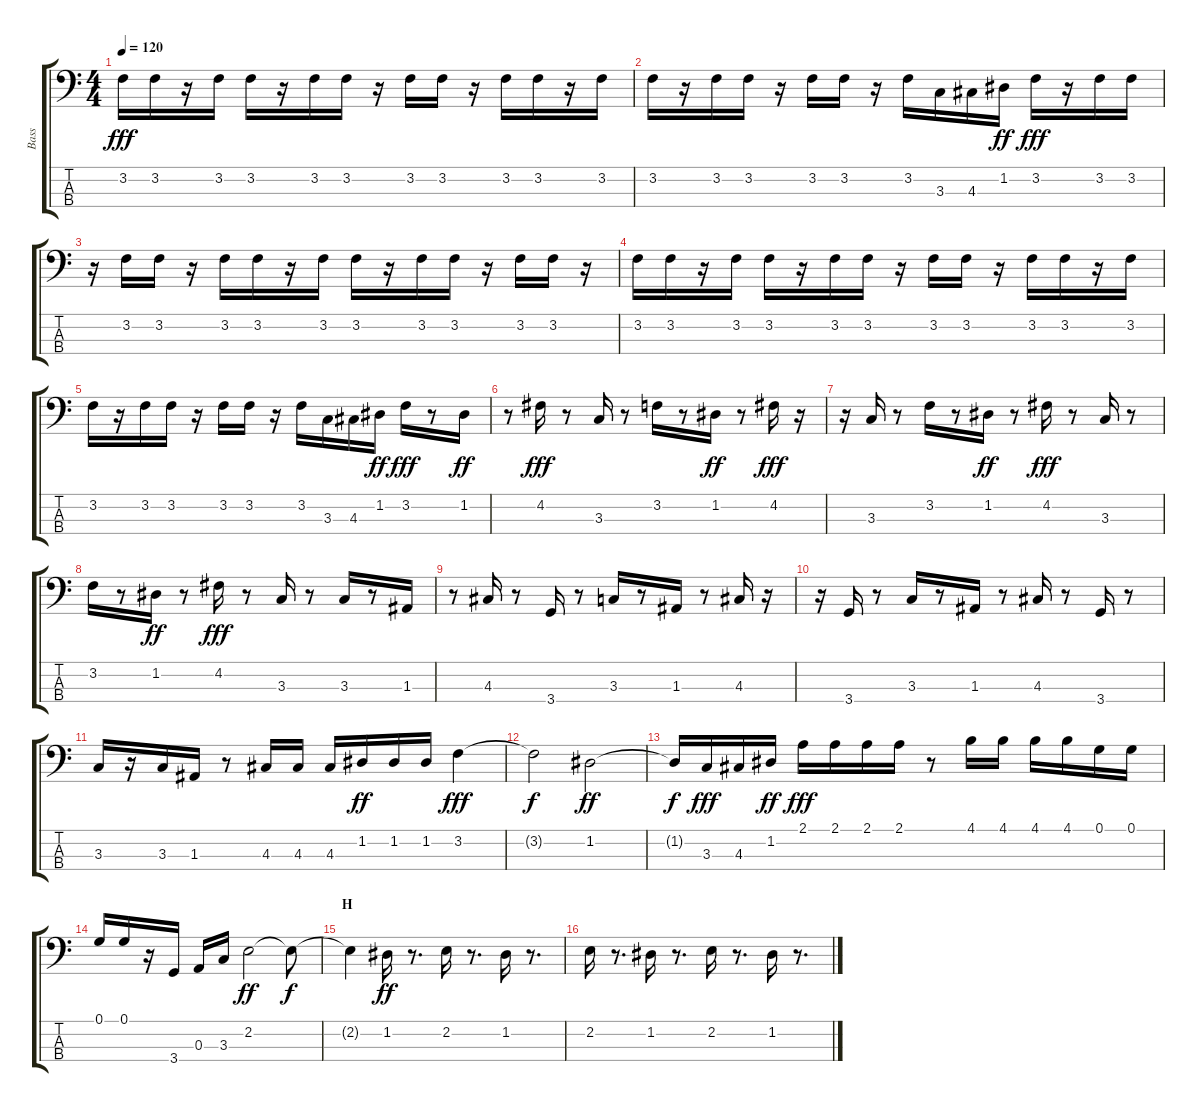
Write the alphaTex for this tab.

\track ("Bass" "Bass") {instrument electricbassfinger}
\staff {score tabs}
\tuning (G2 D2 A1 E1) {hide}
\ts (4 4)
\tempo 120
\clef f4
\ks c
3.2.16{dy fff} 3.2.16 r.16 3.2.16 3.2.16 r.16 3.2.16 3.2.16 r.16 3.2.16 3.2.16 r.16 3.2.16 3.2.16 r.16 3.2.16 |
3.2.16 r.16 3.2.16 3.2.16 r.16 3.2.16 3.2.16 r.16 3.2.16 3.3.16 4.3.16 1.2.16{dy ff} 3.2.16{dy fff} r.16 3.2.16 3.2.16 |
r.16 3.2.16 3.2.16 r.16 3.2.16 3.2.16 r.16 3.2.16 3.2.16 r.16 3.2.16 3.2.16 r.16 3.2.16 3.2.16 r.16 |
3.2.16 3.2.16 r.16 3.2.16 3.2.16 r.16 3.2.16 3.2.16 r.16 3.2.16 3.2.16 r.16 3.2.16 3.2.16 r.16 3.2.16 |
3.2.16 r.16 3.2.16 3.2.16 r.16 3.2.16 3.2.16 r.16 3.2.16 3.3.16 4.3.16 1.2.16{dy ff} 3.2.16{dy fff} r.8 1.2.16{dy ff} |
r.8 4.2.16{dy fff} r.8 3.3.16 r.8 3.2.16 r.8 1.2.16{dy ff} r.8 4.2.16{dy fff} r.16 |
r.16 3.3.16 r.8 3.2.16 r.8 1.2.16{dy ff} r.8 4.2.16{dy fff} r.8 3.3.16 r.8 |
3.2.16 r.8 1.2.16{dy ff} r.8 4.2.16{dy fff} r.8 3.3.16 r.8 3.3.16 r.8 1.3.16 |
r.8 4.3.16 r.8 3.4.16 r.8 3.3.16 r.8 1.3.16 r.8 4.3.16 r.16 |
r.16 3.4.16 r.8 3.3.16 r.8 1.3.16 r.8 4.3.16 r.8 3.4.16 r.8 |
3.3.16 r.16 3.3.16 1.3.16 r.8 4.3.16 4.3.16 4.3.16 1.2.16{dy ff} 1.2.16 1.2.16 3.2.4{dy fff} |
3.2{t}.2{dy f} 1.2.2{dy ff} |
1.2{t}.16{dy f} 3.3.16{dy fff} 4.3.16 1.2.16{dy ff} 2.1.16{dy fff} 2.1.16 2.1.16 2.1.16 r.8 4.1.16 4.1.16 4.1.16 4.1.16 0.1.16 0.1.16 |
0.1.16 0.1.16 r.16 3.4.16 0.3.16 3.3.16 2.2.2{dy ff} 2.2{t}.8{dy f} |
\section ("" "H")
2.2{t}.4 1.2.16{dy ff} r.8{d} 2.2.16 r.8{d} 1.2.16 r.8{d} |
2.2.16 r.8{d} 1.2.16 r.8{d} 2.2.16 r.8{d} 1.2.16 r.8{d}
